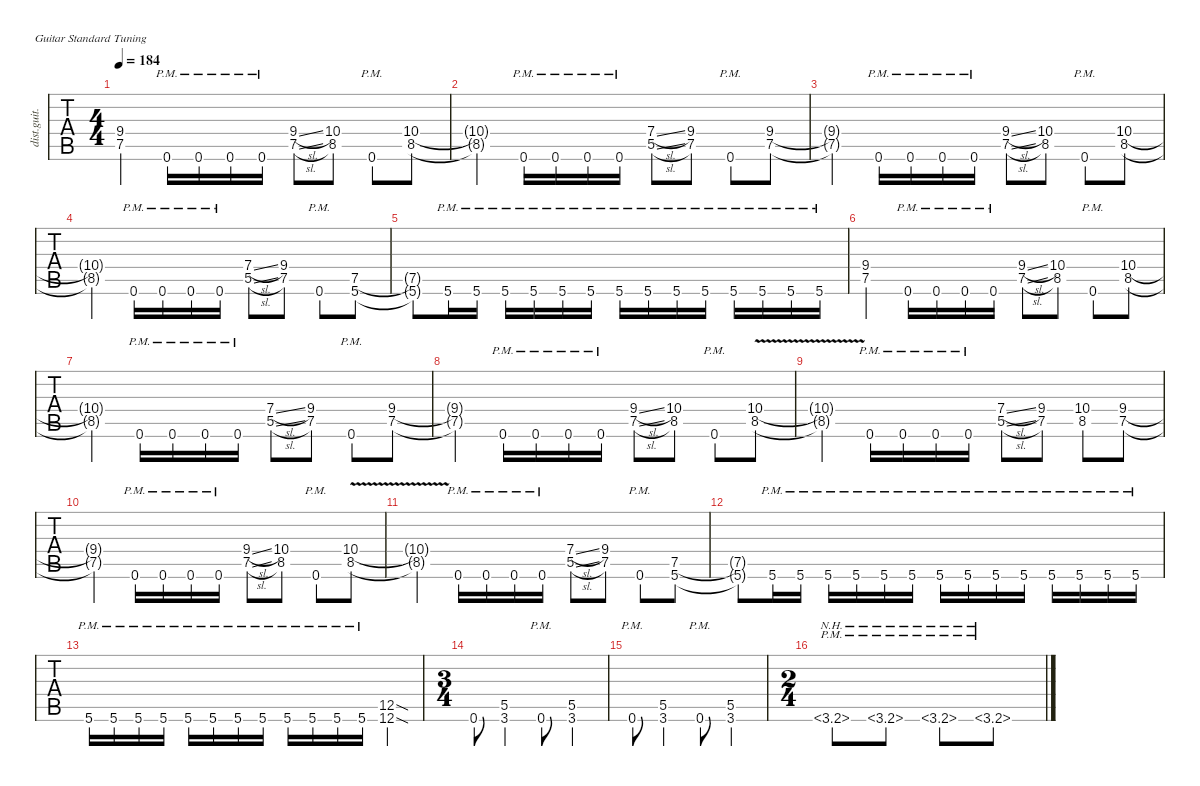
\defaultSystemsLayout 4
\hideDynamics
\bracketExtendMode nobrackets
\otherSystemsTrackNameOrientation horizontal
\track ("Rhythm Guitar (Kirk)" "dist.guit.") {defaultSystemsLayout 4 multiBarRest instrument distortionguitar}
\staff {tabs}
\tuning (E4 B3 G3 D3 A2 E2)
\ts (4 4)
\tempo 184
\clef g2
\ks c
(7.5{t} 9.4{t}).4{dy mf} 0.6{pm}.16 0.6{pm}.16 0.6{pm}.16 0.6{pm}.16 (7.5{sl} 9.4{sl}).8 (8.5 10.4).8 0.6{pm}.8 (8.5 10.4).8 |
(10.4{t} 8.5{t}).4 0.6{pm}.16 0.6{pm}.16 0.6{pm}.16 0.6{pm}.16 (5.5{sl} 7.4{sl}).8 (7.5 9.4).8 0.6{pm}.8 (7.5 9.4).8 |
(7.5{t} 9.4{t}).4 0.6{pm}.16 0.6{pm}.16 0.6{pm}.16 0.6{pm}.16 (7.5{sl} 9.4{sl}).8 (8.5 10.4).8 0.6{pm}.8 (8.5 10.4).8 |
(10.4{t} 8.5{t}).4 0.6{pm}.16 0.6{pm}.16 0.6{pm}.16 0.6{pm}.16 (5.5{sl} 7.4{sl}).8 (7.5 9.4).8 0.6{pm}.8 (7.5 5.6).8 |
(5.6{t} 7.5{t}).8 5.6{pm}.16 5.6{pm}.16 5.6{pm}.16 5.6{pm}.16 5.6{pm}.16 5.6{pm}.16 5.6{pm}.16 5.6{pm}.16 5.6{pm}.16 5.6{pm}.16 5.6{pm}.16 5.6{pm}.16 5.6{pm}.16 5.6{pm}.16 |
(7.5 9.4).4 0.6{pm}.16 0.6{pm}.16 0.6{pm}.16 0.6{pm}.16 (7.5{sl} 9.4{sl}).8 (8.5 10.4).8 0.6{pm}.8 (8.5 10.4).8 |
(10.4{t} 8.5{t}).4 0.6{pm}.16 0.6{pm}.16 0.6{pm}.16 0.6{pm}.16 (5.5{sl} 7.4{sl}).8 (7.5 9.4).8 0.6{pm}.8 (7.5 9.4).8 |
(7.5{t} 9.4{t}).4 0.6{pm}.16 0.6{pm}.16 0.6{pm}.16 0.6{pm}.16 (7.5{sl} 9.4{sl}).8 (8.5 10.4).8 0.6{pm}.8 (8.5{v} 10.4{v}).8 |
(10.4{v t} 8.5{v t}).4 0.6{pm}.16 0.6{pm}.16 0.6{pm}.16 0.6{pm}.16 (5.5{sl} 7.4{sl}).8 (7.5 9.4).8 (8.5 10.4).8 (7.5 9.4).8 |
(7.5{t} 9.4{t}).4 0.6{pm}.16 0.6{pm}.16 0.6{pm}.16 0.6{pm}.16 (7.5{sl} 9.4{sl}).8 (8.5 10.4).8 0.6{pm}.8 (8.5{v} 10.4{v}).8 |
(10.4{v t} 8.5{v t}).4 0.6{pm}.16 0.6{pm}.16 0.6{pm}.16 0.6{pm}.16 (5.5{sl} 7.4{sl}).8 (7.5 9.4).8 0.6{pm}.8 (7.5 5.6).8 |
(5.6{t} 7.5{t}).8 5.6{pm}.16 5.6{pm}.16 5.6{pm}.16 5.6{pm}.16 5.6{pm}.16 5.6{pm}.16 5.6{pm}.16 5.6{pm}.16 5.6{pm}.16 5.6{pm}.16 5.6{pm}.16 5.6{pm}.16 5.6{pm}.16 5.6{pm}.16 |
5.6{pm}.16 5.6{pm}.16 5.6{pm}.16 5.6{pm}.16 5.6{pm}.16 5.6{pm}.16 5.6{pm}.16 5.6{pm}.16 5.6{pm}.16 5.6{pm}.16 5.6{pm}.16 5.6{pm}.16 (12.6{sod} 12.5{sod}).4 |
\ts (3 4)
\beaming (8 2 2 2 2)
0.6.8 (3.6 5.5).4 0.6{pm}.8 (3.6 5.5).4 |
0.6{pm}.8 (3.6 5.5).4 0.6{pm}.8 (3.6 5.5).4 |
\ts (2 4)
\beaming (8 2 2 2 2)
3.6{nh pm}.8 3.6{nh pm}.8 3.6{nh pm}.8 3.6{nh pm}.8
